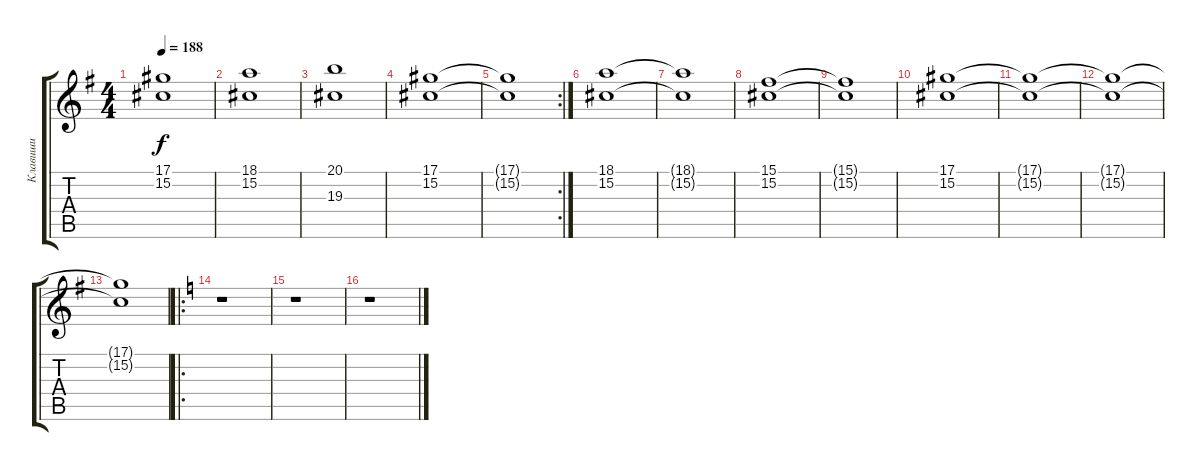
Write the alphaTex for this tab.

\track ("Клавиши" "Клавиши") {instrument stringensemble1}
\staff {score tabs}
\tuning (Eb4 Bb3 Gb3 Db3 Ab2 Eb2) {hide}
\ts (4 4)
\tempo 188
\clef g2
\ks g
(17.1{t} 15.2{t}).1{dy f} |
(18.1 15.2).1 |
(20.1 19.3).1 |
(17.1 15.2).1 |
\rc 2
(17.1{t} 15.2{t}).1 |
(18.1 15.2).1 |
(18.1{t} 15.2{t}).1 |
(15.1 15.2).1 |
(15.1{t} 15.2{t}).1 |
(17.1 15.2).1 |
(17.1{t} 15.2{t}).1 |
(17.1{t} 15.2{t}).1 |
(17.1{t} 15.2{t}).1 |
\ro
\ks c
r.1 |
r.1 |
r.1
